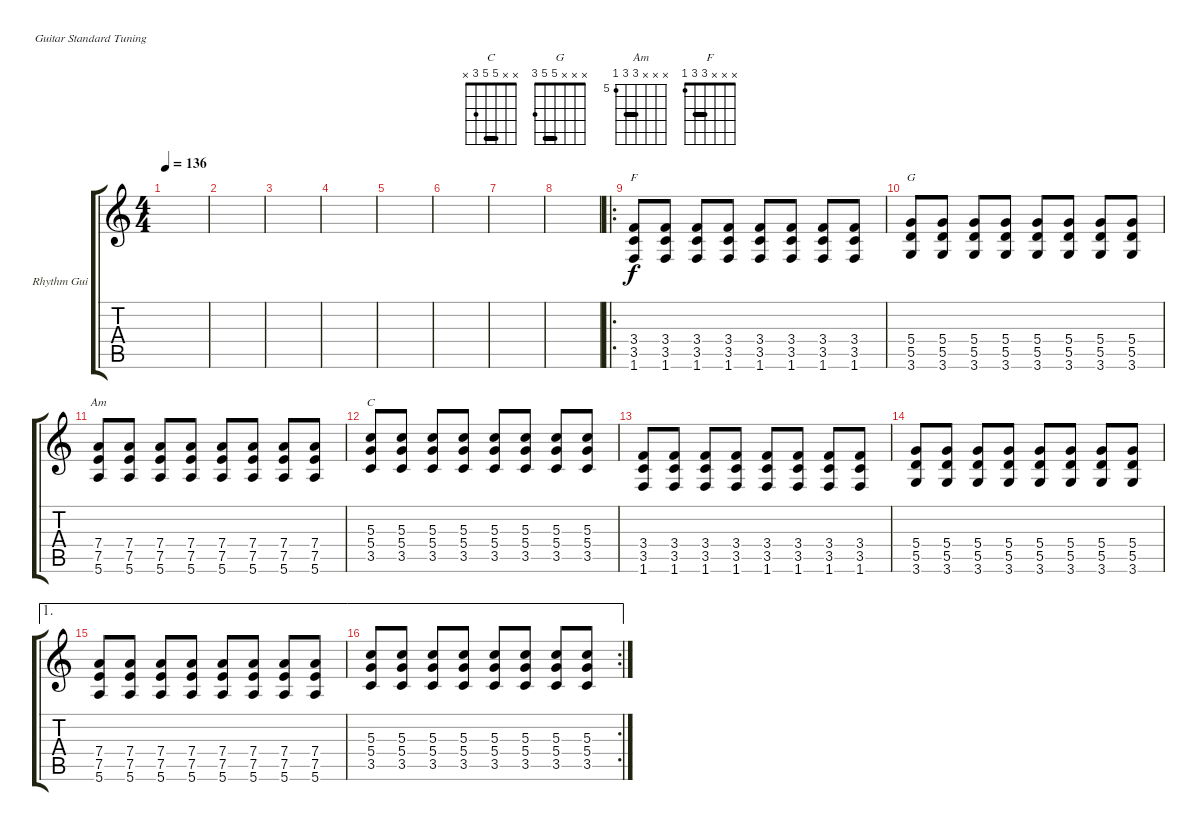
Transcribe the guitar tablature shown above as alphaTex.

\defaultSystemsLayout 4
\bracketExtendMode groupsimilarinstruments
\firstSystemTrackNameOrientation horizontal
\otherSystemsTrackNameOrientation horizontal
\track ("Rhythm Guitar" "Rhythm Gui") {instrument overdrivenguitar}
\staff {score tabs}
\tuning (E4 B3 G3 D3 A2 E2)
\chord ("C" x x 5 5 3 x) {barre 5}
\chord ("G" x x x 5 5 3) {barre 5}
\chord ("Am" x x x 7 7 5) {firstfret 5 barre 7}
\chord ("F" x x x 3 3 1) {barre 3}
\ts (4 4)
\tempo 136
\clef g2
\scale
0.333333
\ks c
|
\scale
0.333333 |
\scale
0.333333 |
\scale
0.333333 |
\scale
0.333333 |
\scale
0.333333 |
\scale
0.333333 |
\scale
0.313433 |
\ro
\scale
0.373134 (1.6 3.5 3.4).8{ch "F"} (1.6 3.5 3.4).8 (1.6 3.5 3.4).8 (1.6 3.5 3.4).8 (1.6 3.5 3.4).8 (1.6 3.5 3.4).8 (1.6 3.5 3.4).8 (1.6 3.5 3.4).8 |
\scale
0.313433 (3.6 5.5 5.4).8{ch "G"} (3.6 5.5 5.4).8 (3.6 5.5 5.4).8 (3.6 5.5 5.4).8 (3.6 5.5 5.4).8 (3.6 5.5 5.4).8 (3.6 5.5 5.4).8 (3.6 5.5 5.4).8 |
\scale
0.333333 (5.6 7.5 7.4).8{ch "Am"} (5.6 7.5 7.4).8 (5.6 7.5 7.4).8 (5.6 7.5 7.4).8 (5.6 7.5 7.4).8 (5.6 7.5 7.4).8 (5.6 7.5 7.4).8 (5.6 7.5 7.4).8 |
\scale
0.333333 (3.5 5.4 5.3).8{ch "C"} (3.5 5.4 5.3).8 (3.5 5.4 5.3).8 (3.5 5.4 5.3).8 (3.5 5.4 5.3).8 (3.5 5.4 5.3).8 (3.5 5.4 5.3).8 (3.5 5.4 5.3).8 |
\scale
0.333333 (1.6 3.5 3.4).8 (1.6 3.5 3.4).8 (1.6 3.5 3.4).8 (1.6 3.5 3.4).8 (1.6 3.5 3.4).8 (1.6 3.5 3.4).8 (1.6 3.5 3.4).8 (1.6 3.5 3.4).8 |
\scale
0.323077 (3.6 5.5 5.4).8 (3.6 5.5 5.4).8 (3.6 5.5 5.4).8 (3.6 5.5 5.4).8 (3.6 5.5 5.4).8 (3.6 5.5 5.4).8 (3.6 5.5 5.4).8 (3.6 5.5 5.4).8 |
\ae 1
\scale
0.323077 (5.6 7.5 7.4).8 (5.6 7.5 7.4).8 (5.6 7.5 7.4).8 (5.6 7.5 7.4).8 (5.6 7.5 7.4).8 (5.6 7.5 7.4).8 (5.6 7.5 7.4).8 (5.6 7.5 7.4).8 |
\ae 1
\rc 2
\scale
0.353846 (3.5 5.4 5.3).8 (3.5 5.4 5.3).8 (3.5 5.4 5.3).8 (3.5 5.4 5.3).8 (3.5 5.4 5.3).8 (3.5 5.4 5.3).8 (3.5 5.4 5.3).8 (3.5 5.4 5.3).8
